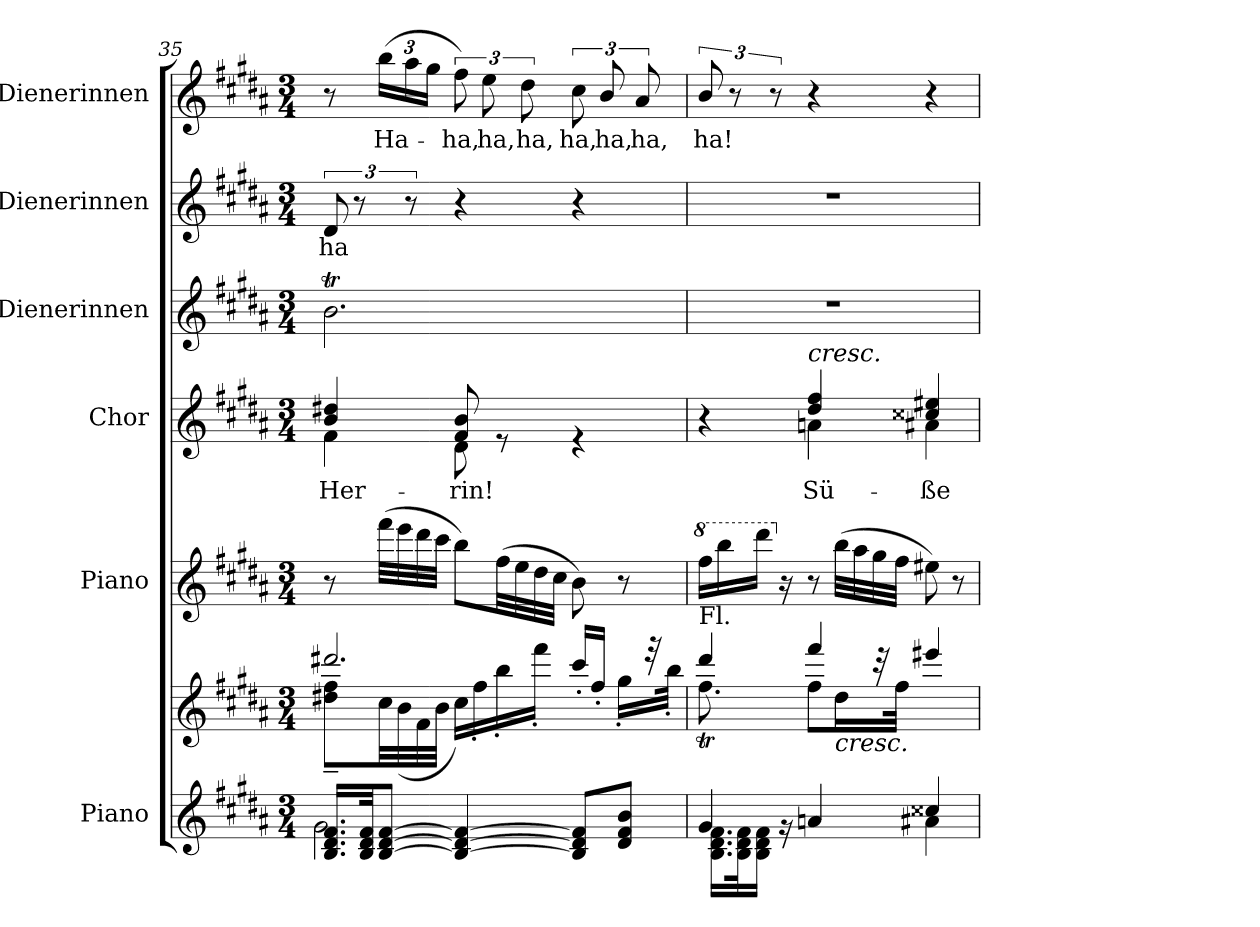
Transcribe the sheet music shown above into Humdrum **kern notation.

**kern	**kern	**kern	**kern	**text	**kern	**kern	**text	**kern	**text
*part6	*part6	*part5	*part4	*part4	*part3	*part2	*part2	*part1	*part1
*staff7	*staff6	*staff5	*staff4	*staff4	*staff3	*staff2	*staff2	*staff1	*staff1
*I"Piano	*	*I"Piano	*I"Chor	*	*I"Dienerinnen	*I"Dienerinnen	*	*I"Dienerinnen	*
*I'Pno.	*	*I'Pno.	*I'Chor.	*	*I'D.	*I'D.	*	*I'D.	*
*clefG2	*clefG2	*clefG2	*clefG2	*	*clefG2	*clefG2	*	*clefG2	*
*k[f#c#g#d#a#]	*k[f#c#g#d#a#]	*k[f#c#g#d#a#]	*k[f#c#g#d#a#]	*	*k[f#c#g#d#a#]	*k[f#c#g#d#a#]	*	*k[f#c#g#d#a#]	*
*M3/4	*M3/4	*M3/4	*M3/4	*	*M3/4	*M3/4	*	*M3/4	*
=35	=35	=35	=35	=35	=35	=35	=35	=35	=35
*^	*^	*	*	*	*	*	*	*	*
!	!	!	!	!	!	!LO:LY:b	!	!	!LO:LY:b	!	!
*	*	*	*	*	*^	*	*	*	*	*	*
16.B/ 16.d#/ 16.f#/LL	2.g#\	2.ddd#X/	8dd#X\~ 8ff#\~L	8r	4b/ 4dd#X/	4f#\	Her-	2.bT\	12d#/	ha	8r	.
.	.	.	.	.	.	.	.	.	12r	.	.	.
32B/ 32d#/ 32f#/JK	.	.	.	.	.	.	.	.	.	.	.	.
*	*	*	*	*	*	*	*	*	*	*	*Xbrackettup	*
!	!	!	!	!	!	!	!	!	!	!	!	!LO:LY:b
[8B/ [8d#/ [8f#/J	.	.	32cc#\LL	(>32fff#\LLL	.	.	.	.	.	.	(>24bb\LL	Ha-
.	.	.	(<32b\	32eee\	.	.	.	.	.	.	.	.
.	.	.	.	.	.	.	.	.	12r	.	24aa#\	.
.	.	.	32f#\	32ddd#\	.	.	.	.	.	.	.	.
.	.	.	.	.	.	.	.	.	.	.	24gg#\JJ	.
.	.	.	32b\JJJ	32ccc#\JJJ	.	.	.	.	.	.	.	.
!	!	!	!	!	!	!	!LO:LY:b	!	!	!	!	!
*	*	*	*	*	*	*	*	*	*	*	*brackettup	*
!	!	!	!	!	!	!	!	!	!	!	!	!LO:LY:b
4B/_ 4d#/_ 4f#/_	.	.	16cc#\LL)	8bb\L)	8f#/ 8b/	8d#\	-rin!	.	4r	.	12ff#\)	-ha,
.	.	.	16ff#'\	.	.	.	.	.	.	.	.	.
!	!	!	!	!	!	!	!	!	!	!	!	!LO:LY:b
.	.	.	.	.	.	.	.	.	.	.	12ee\	ha,
.	.	.	16bb'\	(>32ff#\LL	8re	4.ryy	.	.	.	.	.	.
.	.	.	.	32ee\	.	.	.	.	.	.	.	.
!	!	!	!	!	!	!	!	!	!	!	!	!LO:LY:b
.	.	.	.	.	.	.	.	.	.	.	12dd#\	ha,
.	.	.	16fff#'\JJ	32dd#\	.	.	.	.	.	.	.	.
.	.	.	.	32cc#\JJJ	.	.	.	.	.	.	.	.
!	!	!	!	!	!	!	!	!	!	!	!	!LO:LY:b
8B/] 8d#/] 8f#/]L	.	.	16ccc#'/LL	8b\)	4re	.	.	.	4r	.	12cc#\	ha,
.	.	.	16ff#'/JJ	.	.	.	.	.	.	.	.	.
!	!	!	!	!	!	!	!	!	!	!	!	!LO:LY:b
.	.	.	.	.	.	.	.	.	.	.	12b/	ha,
8d#/ 8f#/ 8b/J	.	.	16gg#'\LL	8r	.	.	.	.	.	.	.	.
!	!	!	!	!	!	!	!	!	!	!	!	!LO:LY:b
.	.	.	.	.	.	.	.	.	.	.	12a#/	ha,
.	.	.	32reee	.	.	.	.	.	.	.	.	.
.	.	.	32bb'\JJk	.	.	.	.	.	.	.	.	.
!!LO:LB:g=z
=36	=36	=36	=36	=36	=36	=36	=36	=36	=36	=36	=36	=36
*	*	*	*	*8va	*	*	*	*	*	*	*	*
!	!	!	!	!LO:TX:b:t=Fl.	!	!	!	!	!	!	!	!
!	!	!	!	!	!	!	!	!	!	!	!	!LO:LY:b
4g#/	16.B\ 16.d#\ 16.f#\LL	4ddd#/	8.ff#T\	16fff#\LL	4r	4ryy	.	2.r	2.r	.	12b/	ha!
.	.	.	.	16bbb\	.	.	.	.	.	.	.	.
.	.	.	.	.	.	.	.	.	.	.	12r	.
.	32B\ 32d#\ 32f#\K	.	.	.	.	.	.	.	.	.	.	.
.	16B\ 16d#\ 16f#\JJ	.	.	16dddd#\JJ	.	.	.	.	.	.	.	.
.	.	.	.	.	.	.	.	.	.	.	12r	.
*	*	*	*	*X8va	*	*	*	*	*	*	*	*
.	16rg	.	16ryy	16r	.	.	.	.	.	.	.	.
!	!	!	!	!	!LO:TX:a:i:t=cresc.	!	!	!	!	!	!	!
!	!	!	!	!	!	!	!LO:LY:b	!	!	!	!	!
4an/	4ryy	4fff#/	8ff#\L	8r	4dd#/ 4ff#/	4an\	Sü-	.	.	.	4r	.
!	!	!	!LO:TX:b:i:t=cresc.	!	!	!	!	!	!	!	!	!
.	.	.	16dd#\L	(>32bb\LLL	.	.	.	.	.	.	.	.
.	.	.	.	32aa#\	.	.	.	.	.	.	.	.
.	.	.	32rccc	32gg#\	.	.	.	.	.	.	.	.
.	.	.	32ff#\JJk	32ff#\JJJ	.	.	.	.	.	.	.	.
!	!	!	!	!	!	!	!LO:LY:b	!	!	!	!	!
4cc##X/	4a#X\	4eee#X/	4ryy	8ee#X\)	4cc##X/ 4ee#X/	4a#X\	-ße	.	.	.	4r	.
.	.	.	.	8r	.	.	.	.	.	.	.	.
*v	*v	*	*	*	*v	*v	*	*	*	*	*	*
*	*v	*v	*	*	*	*	*	*	*	*
=	=	=	=	=	=	=	=	=	=
*-	*-	*-	*-	*-	*-	*-	*-	*-	*-
